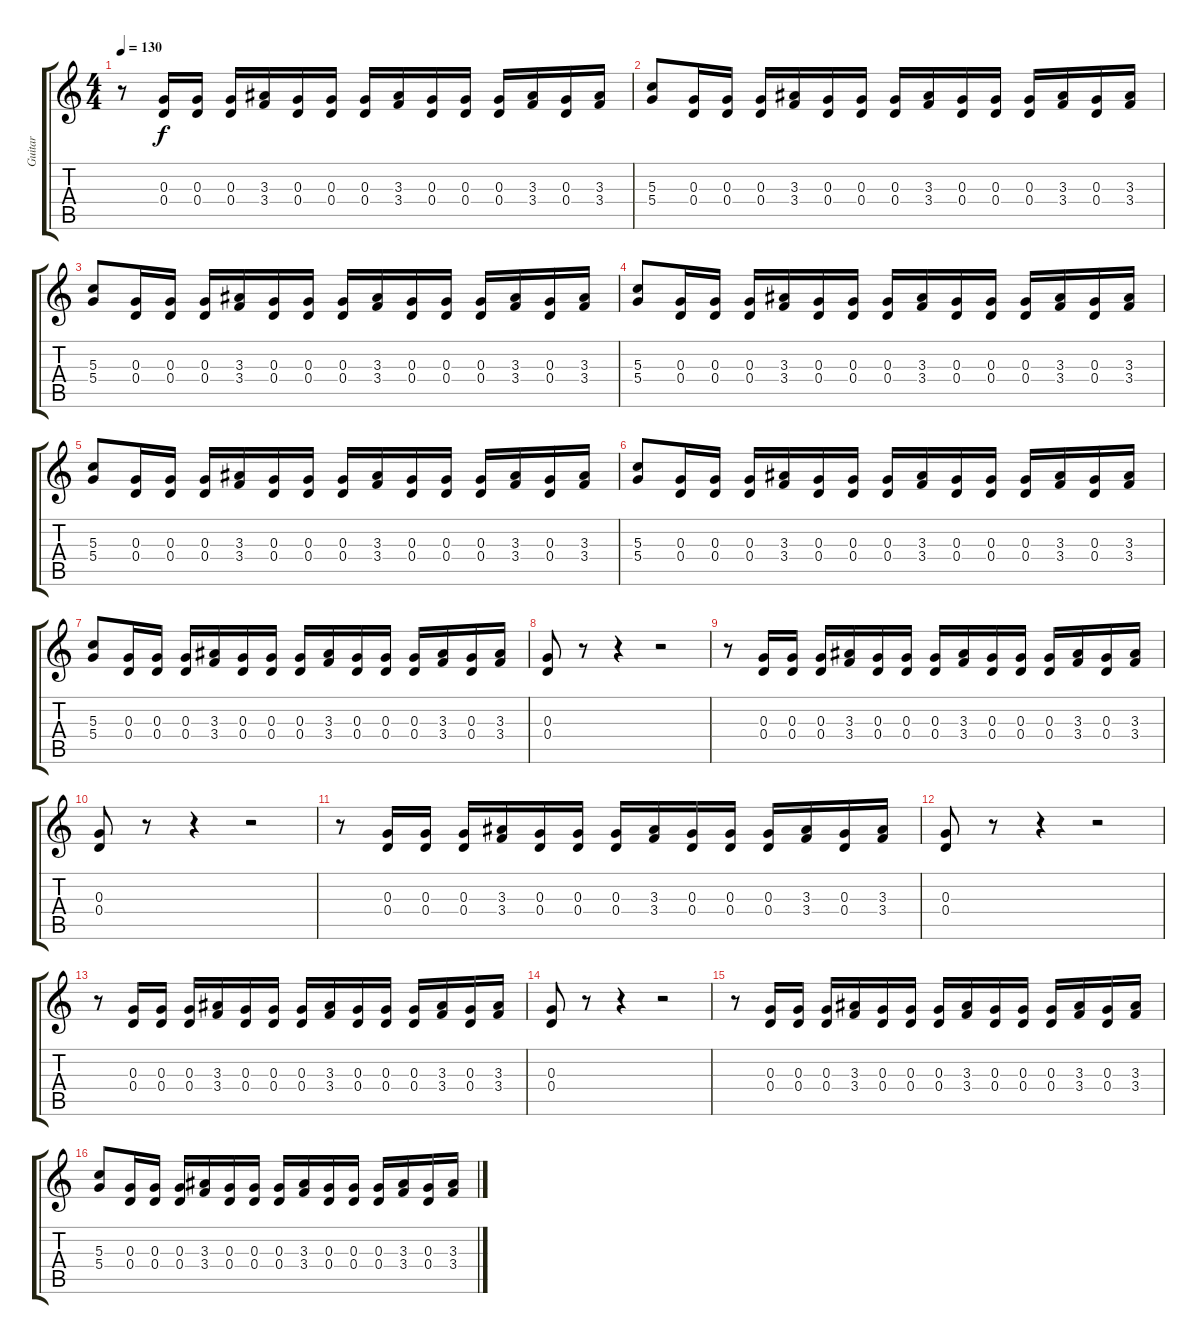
\track ("Guitar" "Guitar") {instrument overdrivenguitar}
\staff {score tabs}
\tuning (E4 B3 G3 D3 A2 E2) {hide}
\ts (4 4)
\tempo 130
\clef g2
\ks c
r.8{dy f instrument overdrivenguitar} (0.3 0.4).16 (0.3 0.4).16 (0.3 0.4).16 (3.3 3.4).16 (0.3 0.4).16 (0.3 0.4).16 (0.3 0.4).16 (3.3 3.4).16 (0.3 0.4).16 (0.3 0.4).16 (0.3 0.4).16 (3.3 3.4).16 (0.3 0.4).16 (3.3 3.4).16 |
(5.3 5.4).8 (0.3 0.4).16 (0.3 0.4).16 (0.3 0.4).16 (3.3 3.4).16 (0.3 0.4).16 (0.3 0.4).16 (0.3 0.4).16 (3.3 3.4).16 (0.3 0.4).16 (0.3 0.4).16 (0.3 0.4).16 (3.3 3.4).16 (0.3 0.4).16 (3.3 3.4).16 |
(5.3 5.4).8 (0.3 0.4).16 (0.3 0.4).16 (0.3 0.4).16 (3.3 3.4).16 (0.3 0.4).16 (0.3 0.4).16 (0.3 0.4).16 (3.3 3.4).16 (0.3 0.4).16 (0.3 0.4).16 (0.3 0.4).16 (3.3 3.4).16 (0.3 0.4).16 (3.3 3.4).16 |
(5.3 5.4).8 (0.3 0.4).16 (0.3 0.4).16 (0.3 0.4).16 (3.3 3.4).16 (0.3 0.4).16 (0.3 0.4).16 (0.3 0.4).16 (3.3 3.4).16 (0.3 0.4).16 (0.3 0.4).16 (0.3 0.4).16 (3.3 3.4).16 (0.3 0.4).16 (3.3 3.4).16 |
(5.3 5.4).8 (0.3 0.4).16 (0.3 0.4).16 (0.3 0.4).16 (3.3 3.4).16 (0.3 0.4).16 (0.3 0.4).16 (0.3 0.4).16 (3.3 3.4).16 (0.3 0.4).16 (0.3 0.4).16 (0.3 0.4).16 (3.3 3.4).16 (0.3 0.4).16 (3.3 3.4).16 |
(5.3 5.4).8 (0.3 0.4).16 (0.3 0.4).16 (0.3 0.4).16 (3.3 3.4).16 (0.3 0.4).16 (0.3 0.4).16 (0.3 0.4).16 (3.3 3.4).16 (0.3 0.4).16 (0.3 0.4).16 (0.3 0.4).16 (3.3 3.4).16 (0.3 0.4).16 (3.3 3.4).16 |
(5.3 5.4).8 (0.3 0.4).16 (0.3 0.4).16 (0.3 0.4).16 (3.3 3.4).16 (0.3 0.4).16 (0.3 0.4).16 (0.3 0.4).16 (3.3 3.4).16 (0.3 0.4).16 (0.3 0.4).16 (0.3 0.4).16 (3.3 3.4).16 (0.3 0.4).16 (3.3 3.4).16 |
(0.3 0.4).8 r.8 r.4 r.2 |
r.8 (0.3 0.4).16 (0.3 0.4).16 (0.3 0.4).16 (3.3 3.4).16 (0.3 0.4).16 (0.3 0.4).16 (0.3 0.4).16 (3.3 3.4).16 (0.3 0.4).16 (0.3 0.4).16 (0.3 0.4).16 (3.3 3.4).16 (0.3 0.4).16 (3.3 3.4).16 |
(0.3 0.4).8 r.8 r.4 r.2 |
r.8 (0.3 0.4).16 (0.3 0.4).16 (0.3 0.4).16 (3.3 3.4).16 (0.3 0.4).16 (0.3 0.4).16 (0.3 0.4).16 (3.3 3.4).16 (0.3 0.4).16 (0.3 0.4).16 (0.3 0.4).16 (3.3 3.4).16 (0.3 0.4).16 (3.3 3.4).16 |
(0.3 0.4).8 r.8 r.4 r.2 |
r.8 (0.3 0.4).16 (0.3 0.4).16 (0.3 0.4).16 (3.3 3.4).16 (0.3 0.4).16 (0.3 0.4).16 (0.3 0.4).16 (3.3 3.4).16 (0.3 0.4).16 (0.3 0.4).16 (0.3 0.4).16 (3.3 3.4).16 (0.3 0.4).16 (3.3 3.4).16 |
(0.3 0.4).8 r.8 r.4 r.2 |
r.8 (0.3 0.4).16 (0.3 0.4).16 (0.3 0.4).16 (3.3 3.4).16 (0.3 0.4).16 (0.3 0.4).16 (0.3 0.4).16 (3.3 3.4).16 (0.3 0.4).16 (0.3 0.4).16 (0.3 0.4).16 (3.3 3.4).16 (0.3 0.4).16 (3.3 3.4).16 |
(5.3 5.4).8 (0.3 0.4).16 (0.3 0.4).16 (0.3 0.4).16 (3.3 3.4).16 (0.3 0.4).16 (0.3 0.4).16 (0.3 0.4).16 (3.3 3.4).16 (0.3 0.4).16 (0.3 0.4).16 (0.3 0.4).16 (3.3 3.4).16 (0.3 0.4).16 (3.3 3.4).16
